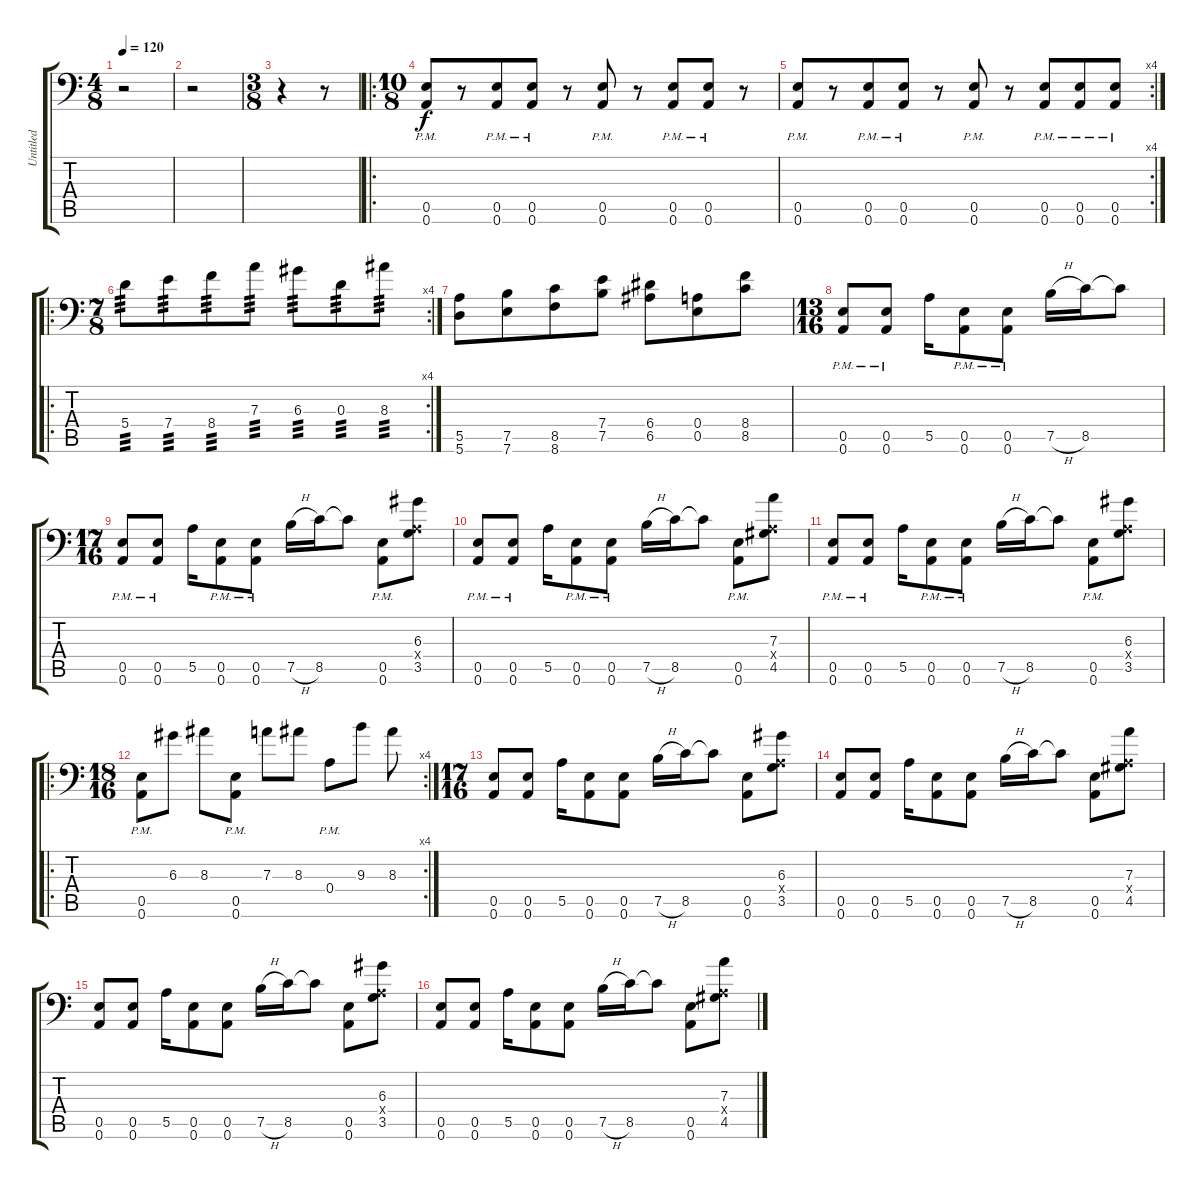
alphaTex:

\track ("Untitled" "Untitled") {instrument distortionguitar}
\staff {score tabs}
\tuning (B3 Ab3 D3 A2 E2 A1) {hide}
\ts (4 8)
\tempo 120
\clef f4
\ks c
r.2{dy f} |
r.2 |
\ts (3 8)
r.4 r.8 |
\ro
\ts (10 8)
(0.5{pm} 0.6{pm}).8 r.8 (0.5{pm} 0.6{pm}).8 (0.5{pm} 0.6{pm}).8 r.8 (0.5{pm} 0.6{pm}).8 r.8 (0.5{pm} 0.6{pm}).8 (0.5{pm} 0.6{pm}).8 r.8 |
\rc 4
(0.5{pm} 0.6{pm}).8 r.8 (0.5{pm} 0.6{pm}).8 (0.5{pm} 0.6{pm}).8 r.8 (0.5{pm} 0.6{pm}).8 r.8 (0.5{pm} 0.6{pm}).8 (0.5{pm} 0.6{pm}).8 (0.5{pm} 0.6{pm}).8 |
\ro
\rc 4
\ts (7 8)
5.4.8{tp 3} 7.4.8{tp 3} 8.4.8{tp 3} 7.3.8{tp 3} 6.3.8{tp 3} 0.3.8{tp 3} 8.3.8{tp 3} |
(5.5 5.6).8 (7.5 7.6).8 (8.5 8.6).8 (7.4 7.5).8 (6.4 6.5).8 (0.4 0.5).8 (8.4 8.5).8 |
\ts (13 16)
(0.5{pm} 0.6{pm}).8 (0.5{pm} 0.6{pm}).8 5.5.16 (0.5{pm} 0.6{pm}).8 (0.5{pm} 0.6{pm}).8 7.5{h}.16 8.5.16 8.5{t}.8 |
\ts (17 16)
(0.5{pm} 0.6{pm}).8 (0.5{pm} 0.6{pm}).8 5.5.16 (0.5{pm} 0.6{pm}).8 (0.5{pm} 0.6{pm}).8 7.5{h}.16 8.5.16 8.5{t}.8 (0.5{pm} 0.6).8 (6.3 0.4{x} 3.5).8 |
(0.5{pm} 0.6{pm}).8 (0.5{pm} 0.6{pm}).8 5.5.16 (0.5{pm} 0.6{pm}).8 (0.5{pm} 0.6{pm}).8 7.5{h}.16 8.5.16 8.5{t}.8 (0.5 0.6{pm}).8 (7.3 0.4{x} 4.5).8 |
(0.5{pm} 0.6{pm}).8 (0.5{pm} 0.6{pm}).8 5.5.16 (0.5{pm} 0.6{pm}).8 (0.5{pm} 0.6{pm}).8 7.5{h}.16 8.5.16 8.5{t}.8 (0.5 0.6{pm}).8 (6.3 0.4{x} 3.5).8 |
\ro
\rc 4
\ts (18 16)
(0.5{pm} 0.6).8 6.3.8 8.3.8 (0.5{pm} 0.6).8 7.3.8 8.3.8 0.4{pm}.8 9.3.8 8.3.8 |
\ts (17 16)
(0.5 0.6).8 (0.5 0.6).8 5.5.16 (0.5 0.6).8 (0.5 0.6).8 7.5{h}.16 8.5.16 8.5{t}.8 (0.5 0.6).8 (6.3 0.4{x} 3.5).8 |
(0.5 0.6).8 (0.5 0.6).8 5.5.16 (0.5 0.6).8 (0.5 0.6).8 7.5{h}.16 8.5.16 8.5{t}.8 (0.5 0.6).8 (7.3 0.4{x} 4.5).8 |
(0.5 0.6).8 (0.5 0.6).8 5.5.16 (0.5 0.6).8 (0.5 0.6).8 7.5{h}.16 8.5.16 8.5{t}.8 (0.5 0.6).8 (6.3 0.4{x} 3.5).8 |
(0.5 0.6).8 (0.5 0.6).8 5.5.16 (0.5 0.6).8 (0.5 0.6).8 7.5{h}.16 8.5.16 8.5{t}.8 (0.5 0.6).8 (7.3 0.4{x} 4.5).8
